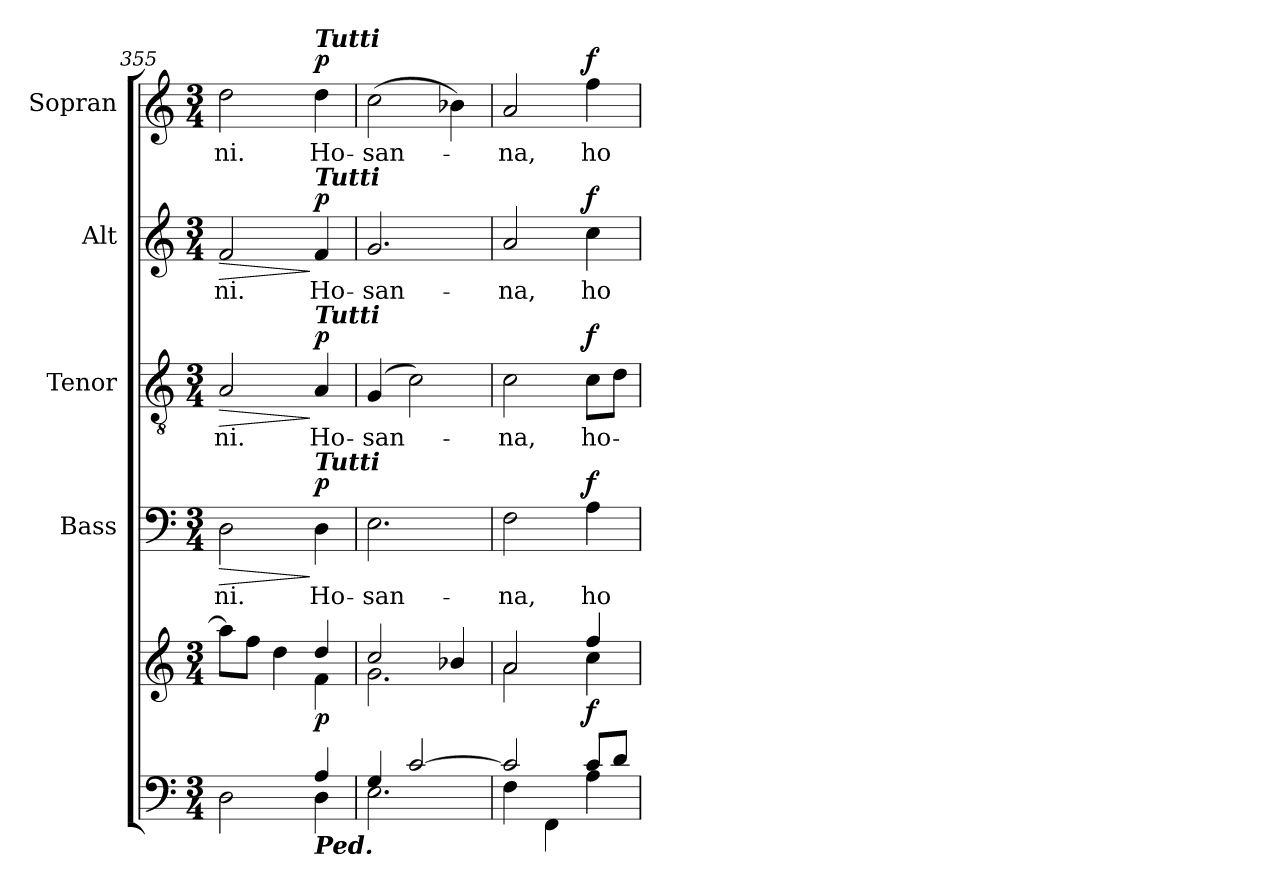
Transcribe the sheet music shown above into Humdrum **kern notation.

**kern	**kern	**dynam	**kern	**text	**dynam	**kern	**text	**dynam	**kern	**text	**dynam	**kern	**text	**dynam
*part5	*part5	*part5	*part4	*part4	*part4	*part3	*part3	*part3	*part2	*part2	*part2	*part1	*part1	*part1
*staff6	*staff5	*staff5/6	*staff4	*staff4	*staff4	*staff3	*staff3	*staff3	*staff2	*staff2	*staff2	*staff1	*staff1	*staff1
*	*	*	*I"Bass	*	*	*I"Tenor	*	*	*I"Alt	*	*	*I"Sopran	*	*
*	*	*	*I'B.	*	*	*I'T.	*	*	*I'A.	*	*	*I'S.	*	*
*clefF4	*clefG2	*	*clefF4	*	*	*clefGv2	*	*	*clefG2	*	*	*clefG2	*	*
*k[]	*k[]	*	*k[]	*	*	*k[]	*	*	*k[]	*	*	*k[]	*	*
*C:	*C:	*	*C:	*	*	*C:	*	*	*C:	*	*	*C:	*	*
*M3/4	*M3/4	*	*M3/4	*	*	*M3/4	*	*	*M3/4	*	*	*M3/4	*	*
=355	=355	=355	=355	=355	=355	=355	=355	=355	=355	=355	=355	=355	=355	=355
*^	*^	*	*	*	*	*	*	*	*	*	*	*	*	*
!	!	!	!	!	!	!LO:LY:b	!LO:HP:b	!	!LO:LY:b	!LO:HP:b	!	!LO:LY:b	!LO:HP:b	!	!LO:LY:b	!
2ryy	2D\	8aa\L]	2ryy	.	2D\	-ni.	>	2A/	-ni.	>	2f/	-ni.	>	2dd\	-ni.	.
.	.	8ff\J	.	.	.	.	.	.	.	.	.	.	.	.	.	.
.	.	4dd\	.	.	.	.	.	.	.	.	.	.	.	.	.	.
!	!	!	!	!	!	!	!	!	!	!	!	!	!	!LO:TX:a:Bi:t=Tutti	!	!
!	!	!	!	!	!	!	!	!	!	!	!LO:TX:a:Bi:t=Tutti	!	!	!	!	!
!	!	!	!	!	!	!	!	!LO:TX:a:Bi:t=Tutti	!	!	!	!	!	!	!	!
!	!	!	!	!	!LO:TX:a:Bi:t=Tutti	!	!	!	!	!	!	!	!	!	!	!
!LO:TX:b:Bi:t=Ped.	!	!	!	!	!	!	!	!	!	!	!	!	!	!	!	!
!	!	!	!	!LO:DY:b	!	!LO:LY:b	!LO:DY:n=1:a	!	!LO:LY:b	!LO:DY:n=1:a	!	!LO:LY:b	!LO:DY:n=1:a	!	!LO:LY:b	!LO:DY:a
4A/	4D\	4dd/	4f\	p	4D\	Ho-	] p	4A/	Ho-	] p	4f/	Ho-	] p	4dd\	Ho-	p
!!LO:LB:g=z
=356	=356	=356	=356	=356	=356	=356	=356	=356	=356	=356	=356	=356	=356	=356	=356	=356
!	!	!	!	!	!	!LO:LY:b	!	!	!LO:LY:b	!	!	!LO:LY:b	!	!	!LO:LY:b	!
4G/	2.E\	2cc/	2.g\	.	2.E\	-san-	.	(4G/	-san-	.	2.g/	-san-	.	(>2cc\	-san-	.
[>2c/	.	.	.	.	.	.	.	2c\)	.	.	.	.	.	.	.	.
.	.	4b-X/	.	.	.	.	.	.	.	.	.	.	.	4b-X\)	.	.
=357	=357	=357	=357	=357	=357	=357	=357	=357	=357	=357	=357	=357	=357	=357	=357	=357
!	!	!	!	!	!	!LO:LY:b	!	!	!LO:LY:b	!	!	!LO:LY:b	!	!	!LO:LY:b	!
2c/]	4F\	2a/	2a\	.	2F\	-na,	.	2c\	-na,	.	2a/	-na,	.	2a/	-na,	.
.	4FF\	.	.	.	.	.	.	.	.	.	.	.	.	.	.	.
!	!	!	!	!LO:DY:b	!	!LO:LY:b	!LO:DY:a	!	!LO:LY:b	!LO:DY:a	!	!LO:LY:b	!LO:DY:a	!	!LO:LY:b	!LO:DY:a
8c/L	4A\	4ff/	4cc\	f	4A\	ho-	f	8c\L	ho-	f	4cc\	ho-	f	4ff\	ho-	f
8d/J	.	.	.	.	.	.	.	8d\J	.	.	.	.	.	.	.	.
*v	*v	*	*	*	*	*	*	*	*	*	*	*	*	*	*	*
*	*v	*v	*	*	*	*	*	*	*	*	*	*	*	*	*
=	=	=	=	=	=	=	=	=	=	=	=	=	=	=
*-	*-	*-	*-	*-	*-	*-	*-	*-	*-	*-	*-	*-	*-	*-
